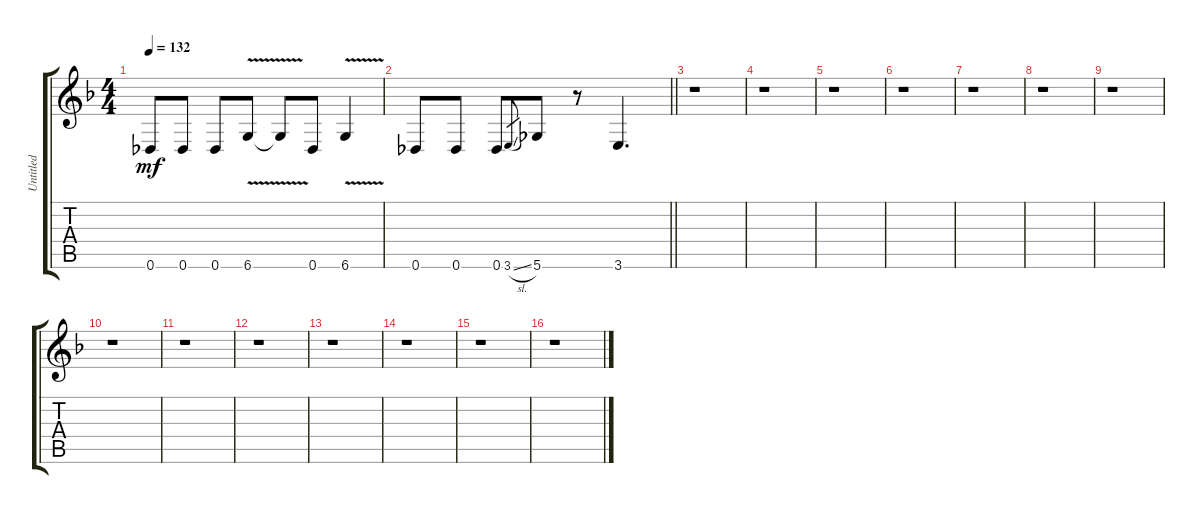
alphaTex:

\track ("Untitled" "Untitled") {instrument overdrivenguitar}
\staff {score tabs}
\tuning (Eb4 Bb3 Gb3 Db3 Ab2 Db2) {hide}
\ts (4 4)
\tempo 132
\clef g2
\ks f
0.6.8{dy mf} 0.6.8 0.6.8 6.6{v}.8 6.6{v t}.8 0.6.8 6.6{v}.4 |
\barLineRight lightlight
0.6.8 0.6.8 0.6.8 3.6{sl}.8{gr} 5.6.8 r.8 3.6.4{d} |
r.1 |
r.1 |
r.1 |
r.1 |
r.1 |
r.1 |
r.1 |
r.1 |
r.1 |
r.1 |
r.1 |
r.1 |
r.1 |
r.1
